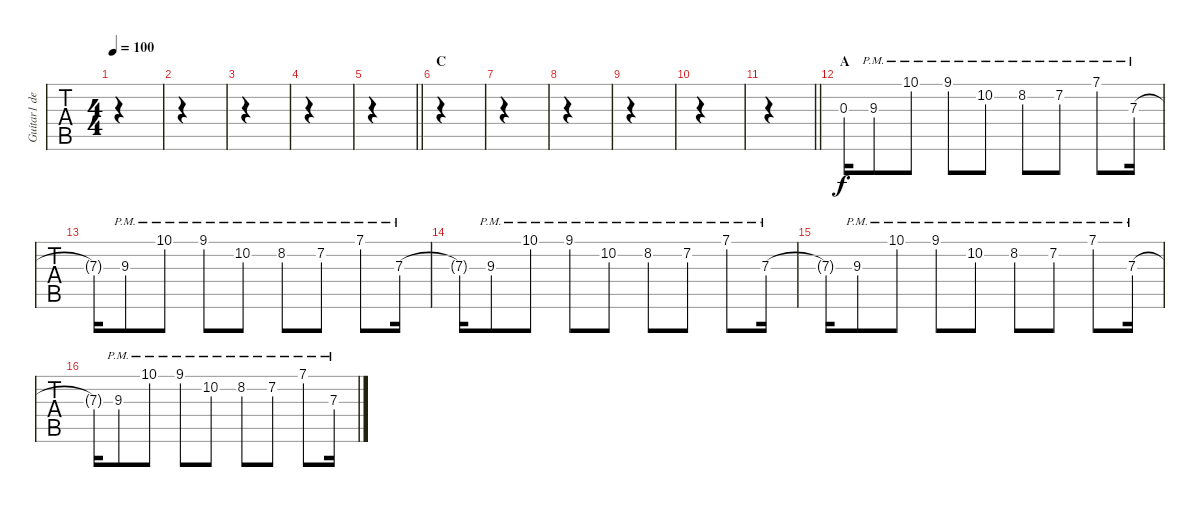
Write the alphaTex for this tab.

\track ("Guitar1 delay" "Guitar1 de") {instrument overdrivenguitar}
\staff {tabs}
\tuning (E4 B3 G3 D3 A2 D2) {hide}
\ts (4 4)
\tempo 100
\clef g2
\ks bminor
|
|
|
|
\barLineRight lightlight
|
\section ("" "C")
|
|
|
|
|
\barLineRight lightlight
|
\section ("" "A")
0.3.16 9.3{pm}.8 10.1{pm}.8 9.1{pm}.8 10.2{pm}.8 8.2{pm}.8 7.2{pm}.8 7.1{pm}.8 7.3{pm}.16 |
7.3{t}.16 9.3{pm}.8 10.1{pm}.8 9.1{pm}.8 10.2{pm}.8 8.2{pm}.8 7.2{pm}.8 7.1{pm}.8 7.3{pm}.16 |
7.3{t}.16 9.3{pm}.8 10.1{pm}.8 9.1{pm}.8 10.2{pm}.8 8.2{pm}.8 7.2{pm}.8 7.1{pm}.8 7.3{pm}.16 |
7.3{t}.16 9.3{pm}.8 10.1{pm}.8 9.1{pm}.8 10.2{pm}.8 8.2{pm}.8 7.2{pm}.8 7.1{pm}.8 7.3{pm}.16 |
7.3{t}.16 9.3{pm}.8 10.1{pm}.8 9.1{pm}.8 10.2{pm}.8 8.2{pm}.8 7.2{pm}.8 7.1{pm}.8 7.3{pm}.16
